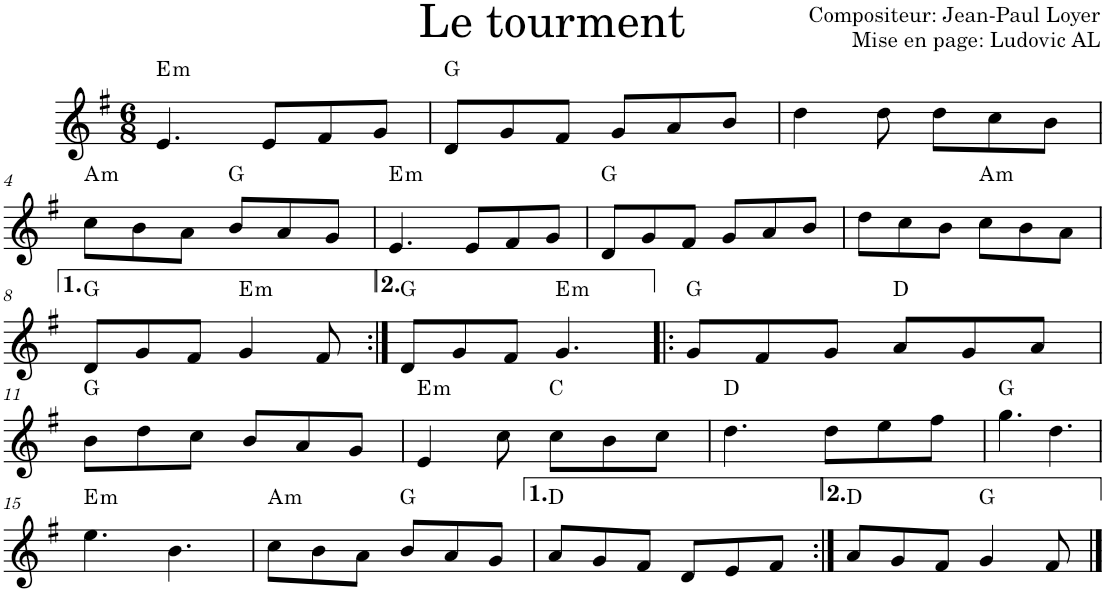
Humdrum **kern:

**kern	**harte
*part1	*part1
*staff1	*
*I"Violon	*
*I'Vln.	*
*clefG2	*
*k[f#]	*
*M6/8	*
=1	=1
!	!LO:H:kt=m
4.e/	E:min
8e/L	.
8f#/	.
8g/J	.
=2	=2
8d/L	G:maj
8g/	.
8f#/J	.
8g/L	.
8a/	.
8b/J	.
=3	=3
4dd\	.
8dd\	.
8dd\L	.
8cc\	.
8b\J	.
!!LO:LB:g=z
=4	=4
!	!LO:H:kt=m
8cc\L	A:min
8b\	.
8a\J	.
8b/L	G:maj
8a/	.
8g/J	.
=5	=5
!	!LO:H:kt=m
4.e/	E:min
8e/L	.
8f#/	.
8g/J	.
=6	=6
8d/L	G:maj
8g/	.
8f#/J	.
8g/L	.
8a/	.
8b/J	.
=7	=7
8dd\L	.
8cc\	.
8b\J	.
!	!LO:H:kt=m
8cc\L	A:min
8b\	.
8a\J	.
!!LO:LB:g=z
=8	=8
8d/L	G:maj
8g/	.
8f#/J	.
!	!LO:H:kt=m
4g/	E:min
8f#/	.
=9:|!	=9:|!
8d/L	G:maj
8g/	.
8f#/J	.
!	!LO:H:kt=m
4.g/	E:min
=10!|:	=10!|:
8g/L	G:maj
8f#/	.
8g/J	.
8a/L	D:maj
8g/	.
8a/J	.
!!LO:LB:g=z
=11	=11
8b\L	G:maj
8dd\	.
8cc\J	.
8b/L	.
8a/	.
8g/J	.
=12	=12
!	!LO:H:kt=m
4e/	E:min
8cc\	.
8cc\L	C:maj
8b\	.
8cc\J	.
=13	=13
4.dd\	D:maj
8dd\L	.
8ee\	.
8ff#\J	.
=14	=14
4.gg\	G:maj
4.dd\	.
!!LO:LB:g=z
=15	=15
!	!LO:H:kt=m
4.ee\	E:min
4.b\	.
=16	=16
!	!LO:H:kt=m
8cc\L	A:min
8b\	.
8a\J	.
8b/L	G:maj
8a/	.
8g/J	.
=17	=17
8a/L	D:maj
8g/	.
8f#/J	.
8d/L	.
8e/	.
8f#/J	.
=18:|!	=18:|!
8a/L	D:maj
8g/	.
8f#/J	.
4g/	G:maj
8f#/	.
==	==
*-	*-
